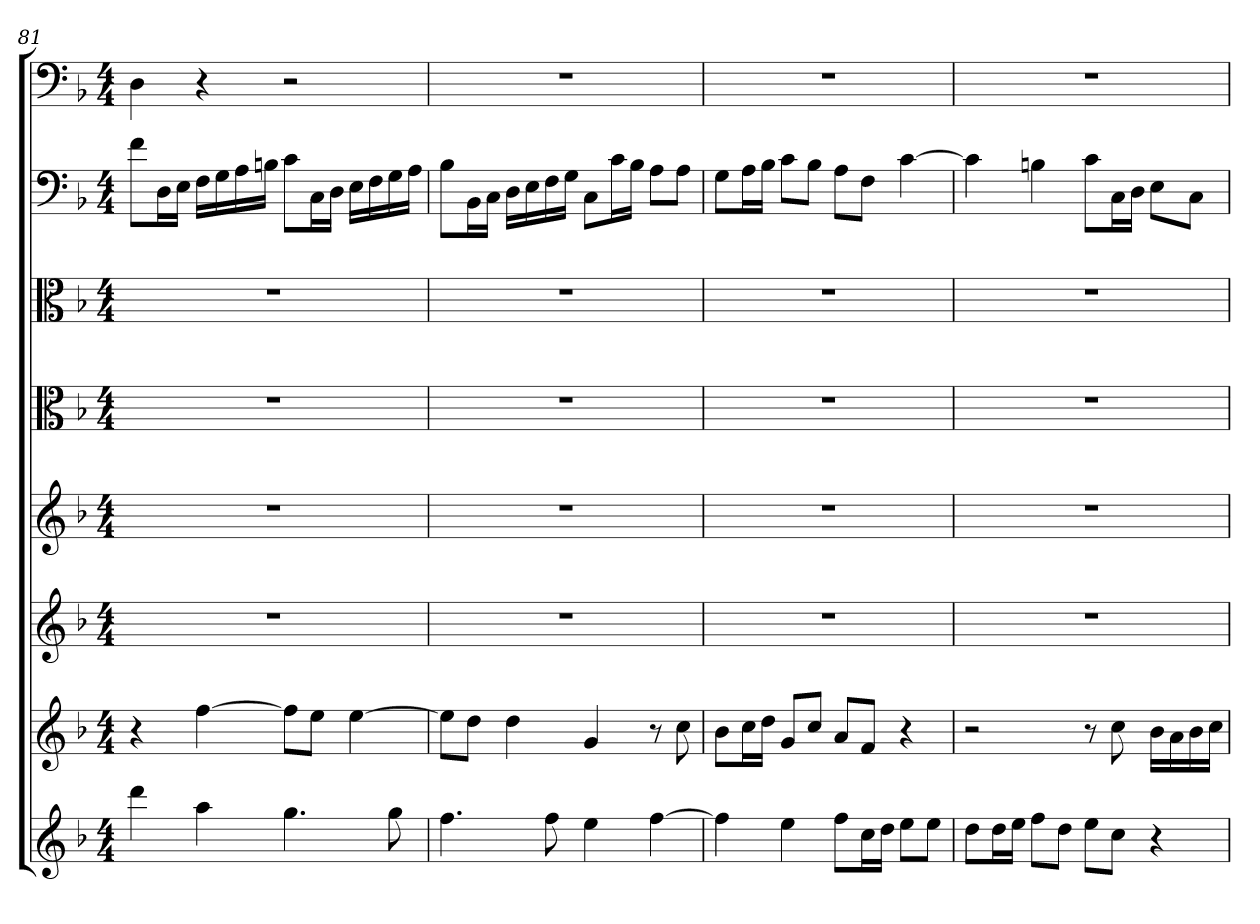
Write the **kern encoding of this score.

**kern	**kern	**kern	**kern	**kern	**kern	**kern	**kern
*part8	*part7	*part6	*part5	*part4	*part3	*part2	*part1
*staff8	*staff7	*staff6	*staff5	*staff4	*staff3	*staff2	*staff1
*clefG2	*clefG2	*clefG2	*clefG2	*clefC3	*clefC3	*clefF4	*clefF4
*k[b-]	*k[b-]	*k[b-]	*k[b-]	*k[b-]	*k[b-]	*k[b-]	*k[b-]
*d:	*d:	*d:	*d:	*d:	*d:	*d:	*d:
*M4/4	*M4/4	*M4/4	*M4/4	*M4/4	*M4/4	*M4/4	*M4/4
=81	=81	=81	=81	=81	=81	=81	=81
4ddd\	4r	1r	1r	1r	1r	8f\L	4D\
.	.	.	.	.	.	16D\L	.
.	.	.	.	.	.	16E\JJ	.
4aa\	[4ff\	.	.	.	.	16F\LL	4r
.	.	.	.	.	.	16G\	.
.	.	.	.	.	.	16A\	.
.	.	.	.	.	.	16Bn\JJ	.
4.gg\	8ff\L]	.	.	.	.	8c\L	2r
.	8ee\J	.	.	.	.	16C\L	.
.	.	.	.	.	.	16D\JJ	.
.	[4ee\	.	.	.	.	16E\LL	.
.	.	.	.	.	.	16F\	.
8gg\	.	.	.	.	.	16G\	.
.	.	.	.	.	.	16A\JJ	.
=82	=82	=82	=82	=82	=82	=82	=82
4.ff\	8ee\L]	1r	1r	1r	1r	8B-\L	1r
.	8dd\J	.	.	.	.	16BB-\L	.
.	.	.	.	.	.	16C\JJ	.
.	4dd\	.	.	.	.	16D\LL	.
.	.	.	.	.	.	16E\	.
8ff\	.	.	.	.	.	16F\	.
.	.	.	.	.	.	16G\JJ	.
4ee\	4g/	.	.	.	.	8C\L	.
.	.	.	.	.	.	16c\L	.
.	.	.	.	.	.	16B-\JJ	.
[4ff\	8r	.	.	.	.	8A\L	.
.	8cc\	.	.	.	.	8A\J	.
=83	=83	=83	=83	=83	=83	=83	=83
4ff\]	8b-\L	1r	1r	1r	1r	8G\L	1r
.	16cc\L	.	.	.	.	16A\L	.
.	16dd\JJ	.	.	.	.	16B-\JJ	.
4ee\	8g/L	.	.	.	.	8c\L	.
.	8cc/J	.	.	.	.	8B-\J	.
8ff\L	8a/L	.	.	.	.	8A\L	.
16cc\L	8f/J	.	.	.	.	8F\J	.
16dd\JJ	.	.	.	.	.	.	.
8ee\L	4r	.	.	.	.	[4c\	.
8ee\J	.	.	.	.	.	.	.
=84	=84	=84	=84	=84	=84	=84	=84
8dd\L	2r	1r	1r	1r	1r	4c\]	1r
16dd\L	.	.	.	.	.	.	.
16ee\JJ	.	.	.	.	.	.	.
8ff\L	.	.	.	.	.	4Bn\	.
8dd\J	.	.	.	.	.	.	.
8ee\L	8r	.	.	.	.	8c\L	.
8cc\J	8cc\	.	.	.	.	16C\L	.
.	.	.	.	.	.	16D\JJ	.
4r	16b-\LL	.	.	.	.	8E\L	.
.	16a\	.	.	.	.	.	.
.	16b-\	.	.	.	.	8C\J	.
.	16cc\JJ	.	.	.	.	.	.
=	=	=	=	=	=	=	=
*-	*-	*-	*-	*-	*-	*-	*-
